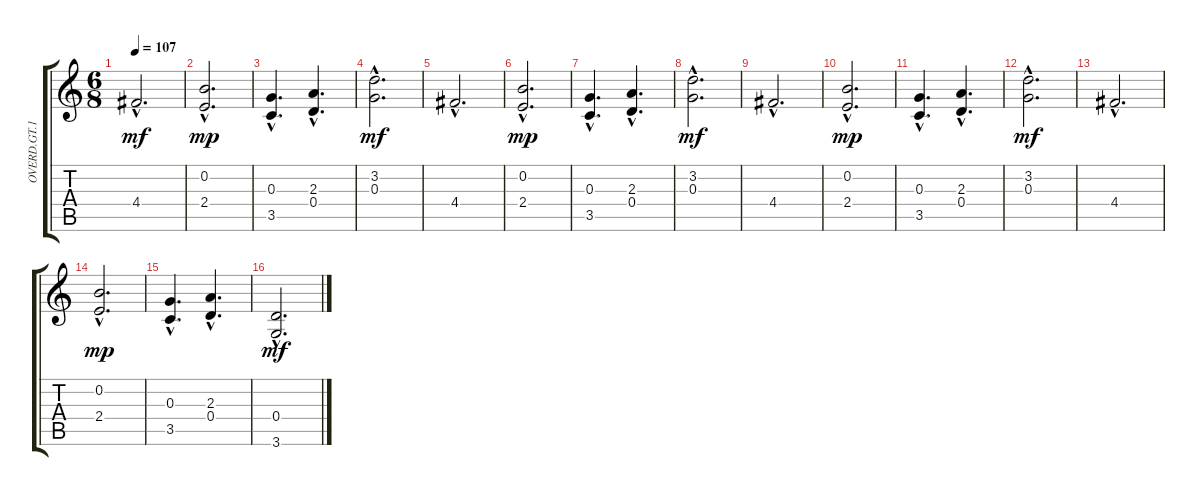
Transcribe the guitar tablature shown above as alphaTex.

\track ("OVERD.GT.1" "OVERD.GT.1") {instrument overdrivenguitar}
\staff {score tabs}
\tuning (E4 B3 G3 D3 A2 E2) {hide}
\ts (6 8)
\tempo 107
\clef g2
\ks c
4.4{hac}.2{d dy mf} |
(0.2{hac} 2.4{hac}).2{d dy mp} |
(0.3{hac} 3.5{hac}).4{d} (2.3{hac} 0.4{hac}).4{d} |
(3.2 0.3{hac}).2{d dy mf} |
4.4{hac}.2{d} |
(0.2{hac} 2.4{hac}).2{d dy mp} |
(0.3{hac} 3.5{hac}).4{d} (2.3{hac} 0.4{hac}).4{d} |
(3.2 0.3{hac}).2{d dy mf} |
4.4{hac}.2{d} |
(0.2{hac} 2.4{hac}).2{d dy mp} |
(0.3{hac} 3.5{hac}).4{d} (2.3{hac} 0.4{hac}).4{d} |
(3.2 0.3{hac}).2{d dy mf} |
4.4{hac}.2{d} |
(0.2{hac} 2.4{hac}).2{d dy mp} |
(0.3{hac} 3.5{hac}).4{d} (2.3{hac} 0.4{hac}).4{d} |
(0.4{hac} 3.6{hac}).2{d dy mf}
